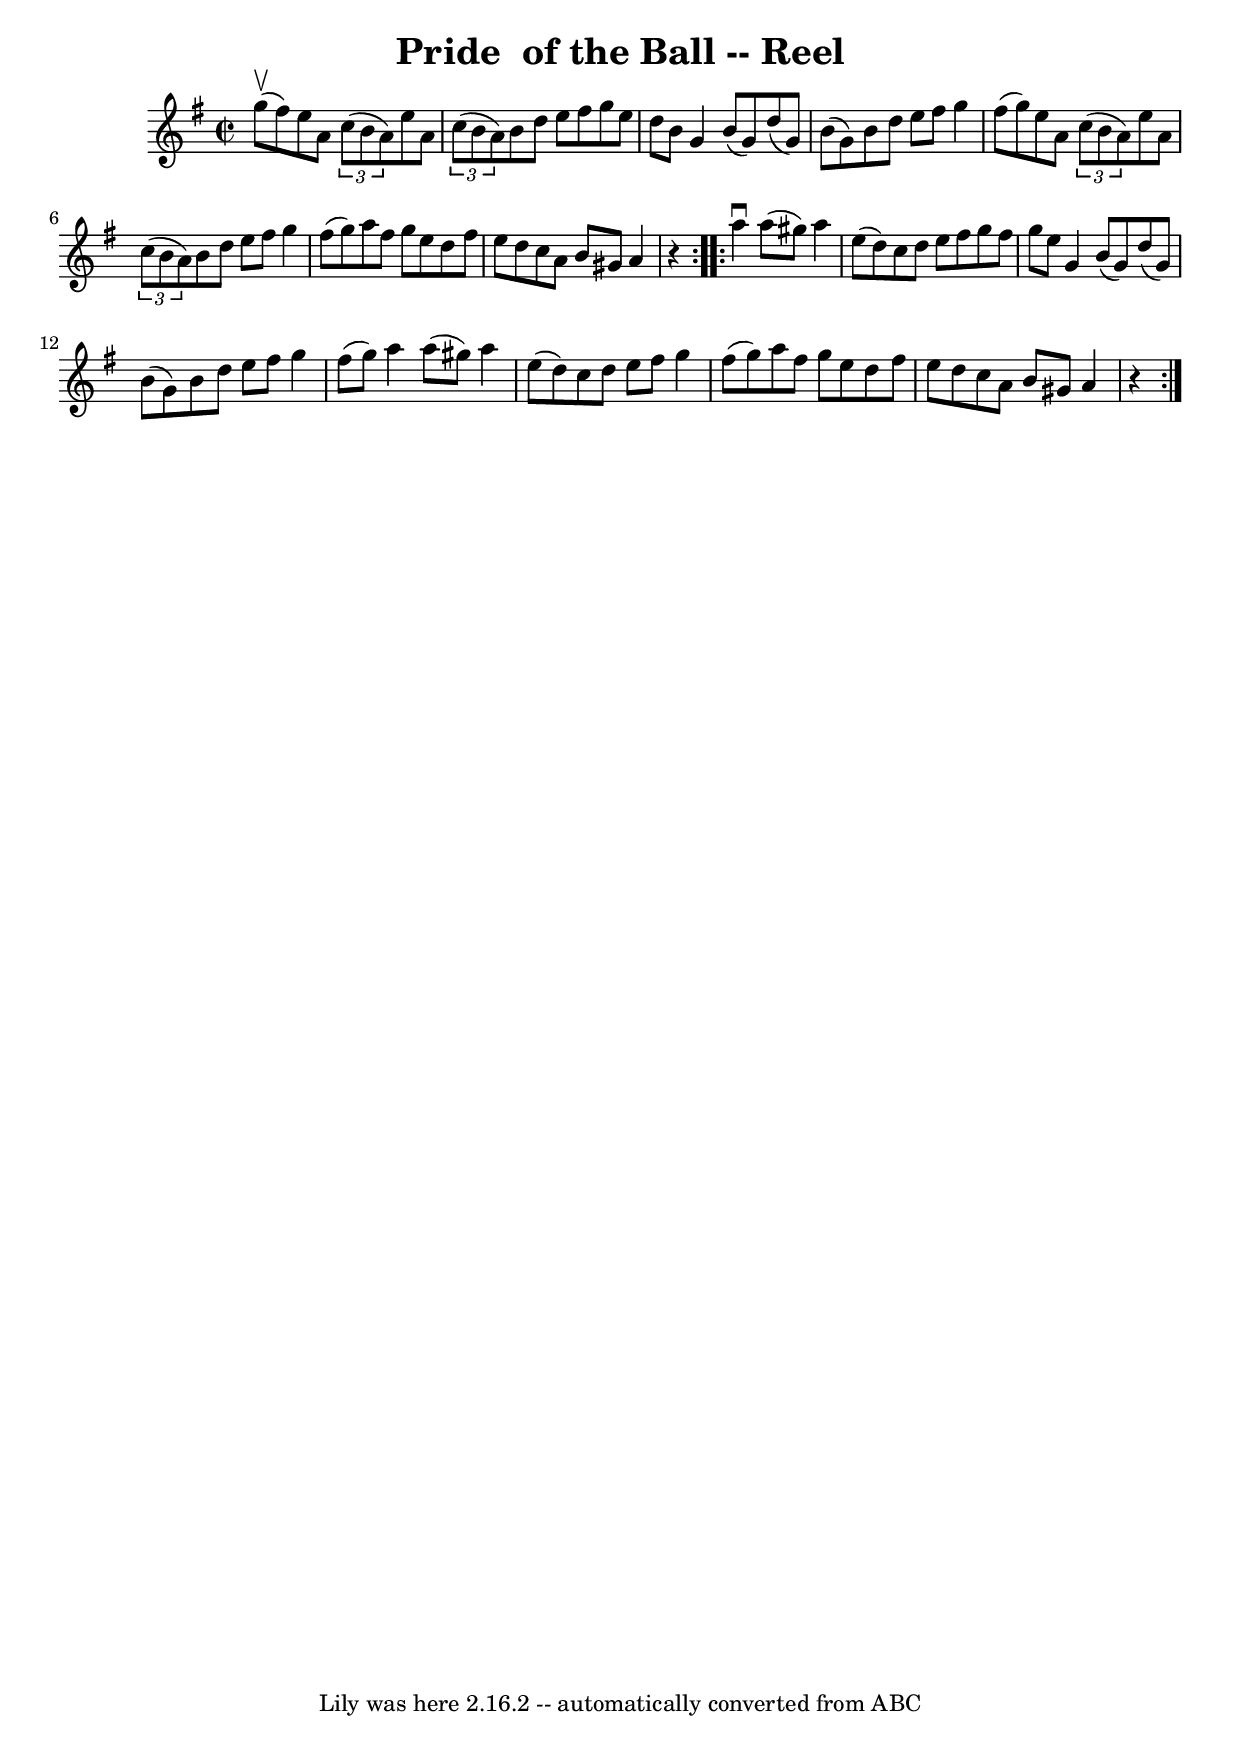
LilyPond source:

\version "2.7.40"
\include "Mammoth.ily"
\header {
	book = "Ryan's Mammoth Collection"
	crossRefNumber = "1"
	footnotes = "\\\\281\\\\similar to The Swallowtail"
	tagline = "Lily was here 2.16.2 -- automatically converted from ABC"
	title = "Pride  of the Ball -- Reel"
}
voicedefault =  {
\set Score.defaultBarType = "empty"

\repeat volta 2 {
\override Staff.TimeSignature #'style = #'C
 \time 2/2 \key g \major g''8^\upbow(fis''8) |
 e''8 a'8  
  \times 2/3 { c''8 (b'8 a'8) } e''8 a'8    \times 2/3 { c''8 
(b'8 a'8) }   |
 b'8 d''8 e''8 fis''8 g''8 e''8 
 d''8 b'8    |
 g'4 b'8 (g'8) d''8 (g'8) b'8 (
 g'8)   |
 b'8 d''8 e''8 fis''8 g''4 fis''8 (g''8  
-)   |
 e''8 a'8    \times 2/3 { c''8 (b'8 a'8) }   
e''8 a'8    \times 2/3 { c''8 (b'8 a'8) }   |
 b'8    
d''8 e''8 fis''8 g''4 fis''8 (g''8)   |
 a''8    
fis''8 g''8 e''8 d''8 fis''8 e''8 d''8    |
 c''8    
a'8 b'8 gis'8 a'4    r4   }     \repeat volta 2 { a''4^\downbow   
a''8 (gis''8) a''4 e''8 (d''8)   |
 c''8 d''8    
e''8 fis''8 g''8 fis''8 g''8 e''8    |
 g'4 b'8 (
g'8) d''8 (g'8) b'8 (g'8)   |
 b'8 d''8 e''8   
 fis''8 g''4 fis''8 (g''8)   |
 a''4 a''8 (gis''8  
-) a''4 e''8 (d''8)   |
 c''8 d''8 e''8 fis''8    
g''4 fis''8 (g''8)   |
 a''8 fis''8 g''8 e''8 d''8 
 fis''8 e''8 d''8    |
 c''8 a'8 b'8 gis'8 a'4    
r4   }   
}

\score{
    <<

	\context Staff="default"
	{
	    \voicedefault 
	}

    >>
	\layout {
	}
	\midi {}
}
